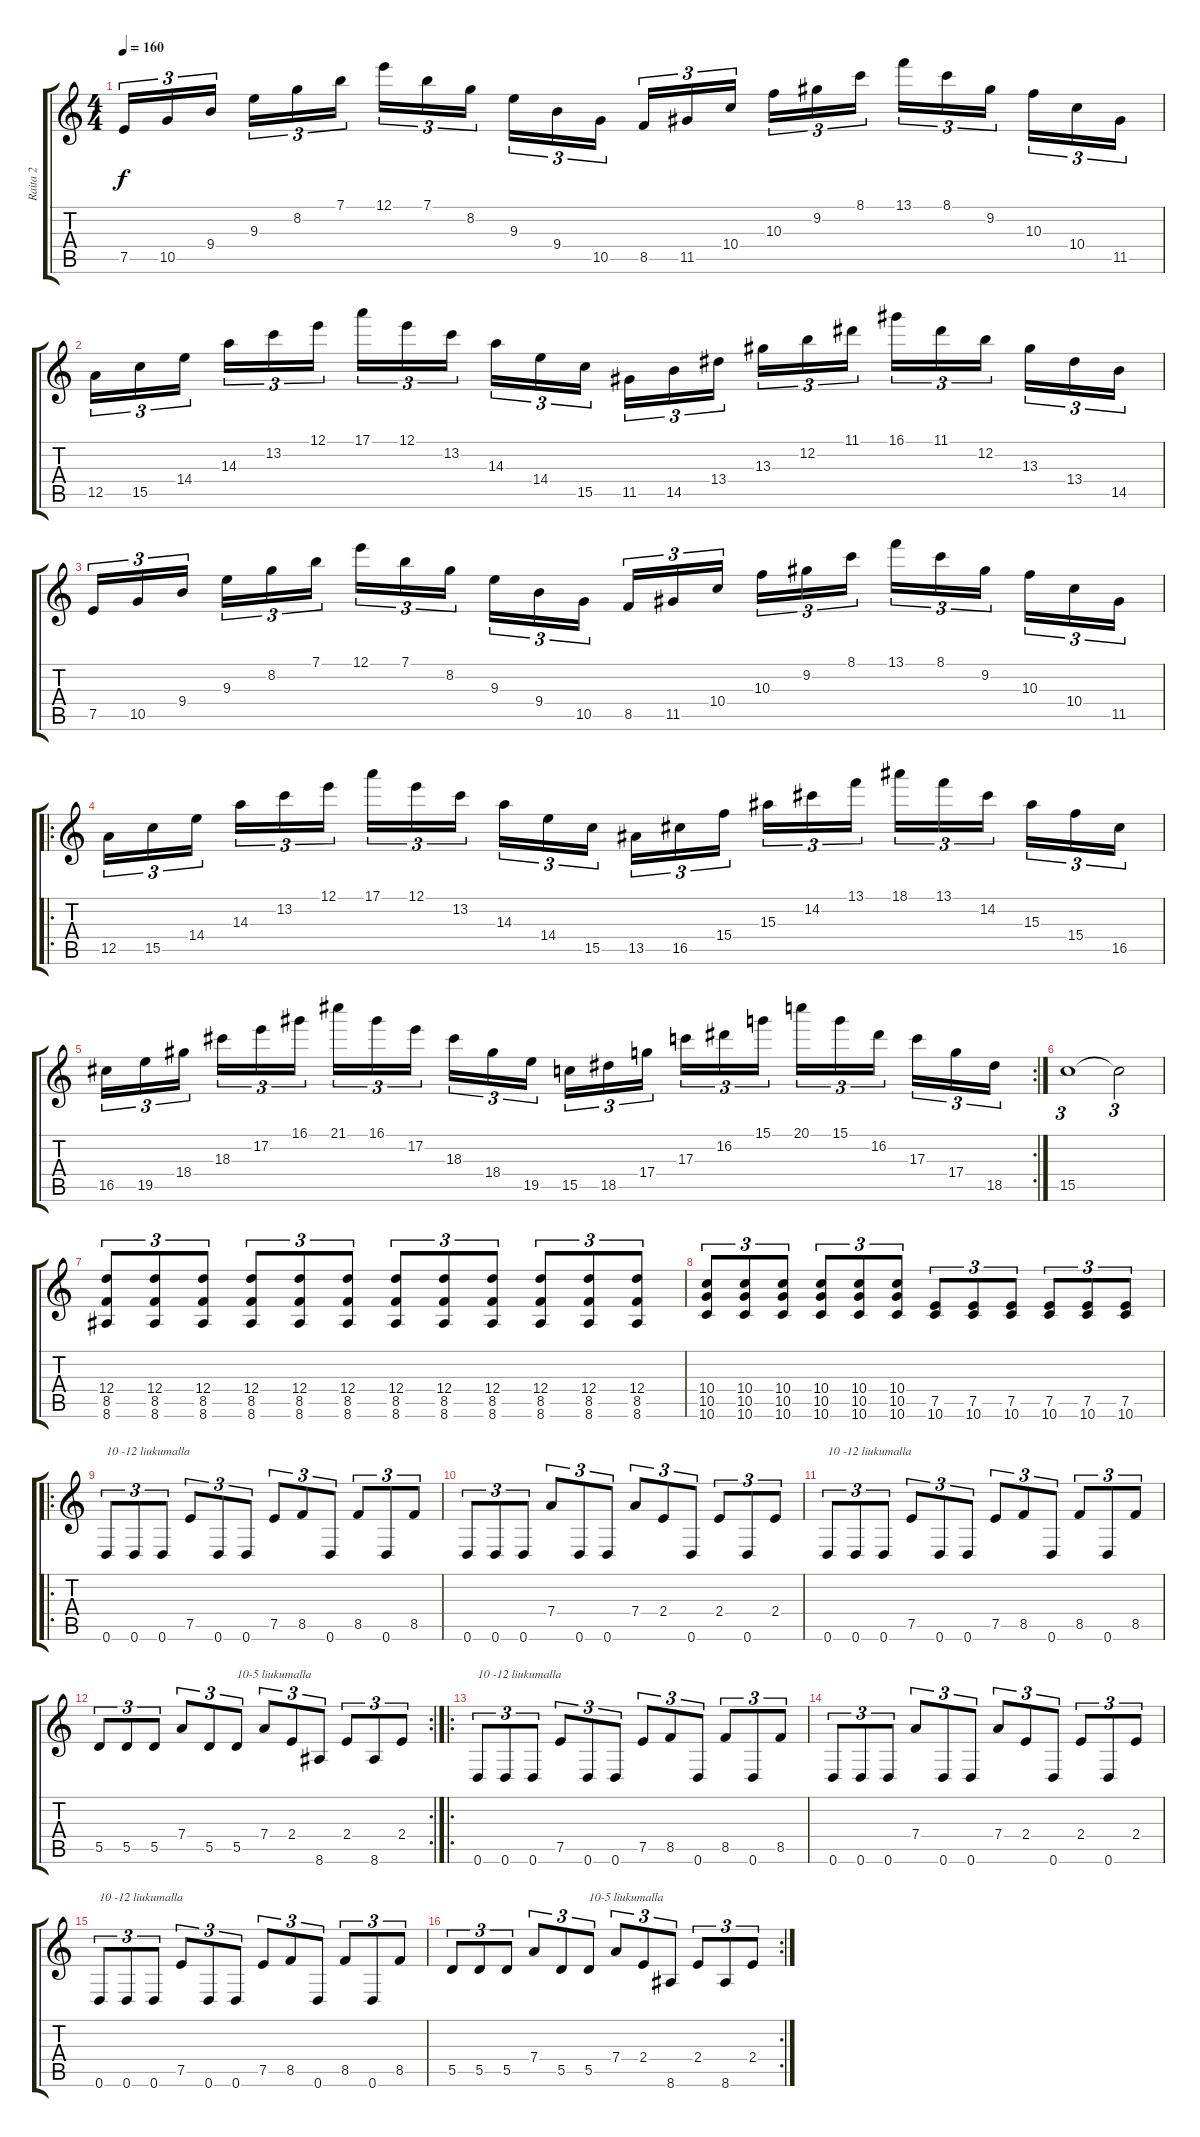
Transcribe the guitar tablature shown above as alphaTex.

\track ("Raita 2" "Raita 2") {instrument distortionguitar}
\staff {score tabs}
\tuning (E4 B3 G3 D3 A2 D2) {hide}
\ts (4 4)
\tempo 160
\clef g2
\ks c
7.5.16{tu (3 2) dy f} 10.5.16{tu (3 2)} 9.4.16{tu (3 2) beam splitsecondary} 9.3.16{tu (3 2)} 8.2.16{tu (3 2)} 7.1.16{tu (3 2)} 12.1.16{tu (3 2)} 7.1.16{tu (3 2)} 8.2.16{tu (3 2) beam splitsecondary} 9.3.16{tu (3 2)} 9.4.16{tu (3 2)} 10.5.16{tu (3 2)} 8.5.16{tu (3 2)} 11.5.16{tu (3 2)} 10.4.16{tu (3 2) beam splitsecondary} 10.3.16{tu (3 2)} 9.2.16{tu (3 2)} 8.1.16{tu (3 2)} 13.1.16{tu (3 2)} 8.1.16{tu (3 2)} 9.2.16{tu (3 2) beam splitsecondary} 10.3.16{tu (3 2)} 10.4.16{tu (3 2)} 11.5.16{tu (3 2)} |
12.5.16{tu (3 2)} 15.5.16{tu (3 2)} 14.4.16{tu (3 2) beam splitsecondary} 14.3.16{tu (3 2)} 13.2.16{tu (3 2)} 12.1.16{tu (3 2)} 17.1.16{tu (3 2)} 12.1.16{tu (3 2)} 13.2.16{tu (3 2) beam splitsecondary} 14.3.16{tu (3 2)} 14.4.16{tu (3 2)} 15.5.16{tu (3 2)} 11.5.16{tu (3 2)} 14.5.16{tu (3 2)} 13.4.16{tu (3 2) beam splitsecondary} 13.3.16{tu (3 2)} 12.2.16{tu (3 2)} 11.1.16{tu (3 2)} 16.1.16{tu (3 2)} 11.1.16{tu (3 2)} 12.2.16{tu (3 2) beam splitsecondary} 13.3.16{tu (3 2)} 13.4.16{tu (3 2)} 14.5.16{tu (3 2)} |
7.5.16{tu (3 2)} 10.5.16{tu (3 2)} 9.4.16{tu (3 2) beam splitsecondary} 9.3.16{tu (3 2)} 8.2.16{tu (3 2)} 7.1.16{tu (3 2)} 12.1.16{tu (3 2)} 7.1.16{tu (3 2)} 8.2.16{tu (3 2) beam splitsecondary} 9.3.16{tu (3 2)} 9.4.16{tu (3 2)} 10.5.16{tu (3 2)} 8.5.16{tu (3 2)} 11.5.16{tu (3 2)} 10.4.16{tu (3 2) beam splitsecondary} 10.3.16{tu (3 2)} 9.2.16{tu (3 2)} 8.1.16{tu (3 2)} 13.1.16{tu (3 2)} 8.1.16{tu (3 2)} 9.2.16{tu (3 2) beam splitsecondary} 10.3.16{tu (3 2)} 10.4.16{tu (3 2)} 11.5.16{tu (3 2)} |
\ro
12.5.16{tu (3 2)} 15.5.16{tu (3 2)} 14.4.16{tu (3 2) beam splitsecondary} 14.3.16{tu (3 2)} 13.2.16{tu (3 2)} 12.1.16{tu (3 2)} 17.1.16{tu (3 2)} 12.1.16{tu (3 2)} 13.2.16{tu (3 2) beam splitsecondary} 14.3.16{tu (3 2)} 14.4.16{tu (3 2)} 15.5.16{tu (3 2)} 13.5.16{tu (3 2)} 16.5.16{tu (3 2)} 15.4.16{tu (3 2) beam splitsecondary} 15.3.16{tu (3 2)} 14.2.16{tu (3 2)} 13.1.16{tu (3 2)} 18.1.16{tu (3 2)} 13.1.16{tu (3 2)} 14.2.16{tu (3 2) beam splitsecondary} 15.3.16{tu (3 2)} 15.4.16{tu (3 2)} 16.5.16{tu (3 2)} |
\rc 2
16.5.16{tu (3 2)} 19.5.16{tu (3 2)} 18.4.16{tu (3 2) beam splitsecondary} 18.3.16{tu (3 2)} 17.2.16{tu (3 2)} 16.1.16{tu (3 2)} 21.1.16{tu (3 2)} 16.1.16{tu (3 2)} 17.2.16{tu (3 2) beam splitsecondary} 18.3.16{tu (3 2)} 18.4.16{tu (3 2)} 19.5.16{tu (3 2)} 15.5.16{tu (3 2)} 18.5.16{tu (3 2)} 17.4.16{tu (3 2) beam splitsecondary} 17.3.16{tu (3 2)} 16.2.16{tu (3 2)} 15.1.16{tu (3 2)} 20.1.16{tu (3 2)} 15.1.16{tu (3 2)} 16.2.16{tu (3 2) beam splitsecondary} 17.3.16{tu (3 2)} 17.4.16{tu (3 2)} 18.5.16{tu (3 2)} |
15.5.1{tu (3 2)} 15.5{t}.2{tu (3 2)} |
(12.4 8.5 8.6).8{tu (3 2)} (12.4 8.5 8.6).8{tu (3 2)} (12.4 8.5 8.6).8{tu (3 2)} (12.4 8.5 8.6).8{tu (3 2)} (12.4 8.5 8.6).8{tu (3 2)} (12.4 8.5 8.6).8{tu (3 2)} (12.4 8.5 8.6).8{tu (3 2)} (12.4 8.5 8.6).8{tu (3 2)} (12.4 8.5 8.6).8{tu (3 2)} (12.4 8.5 8.6).8{tu (3 2)} (12.4 8.5 8.6).8{tu (3 2)} (12.4 8.5 8.6).8{tu (3 2)} |
(10.4 10.5 10.6).8{tu (3 2)} (10.4 10.5 10.6).8{tu (3 2)} (10.4 10.5 10.6).8{tu (3 2)} (10.4 10.5 10.6).8{tu (3 2)} (10.4 10.5 10.6).8{tu (3 2)} (10.4 10.5 10.6).8{tu (3 2)} (7.5 10.6).8{tu (3 2)} (7.5 10.6).8{tu (3 2)} (7.5 10.6).8{tu (3 2)} (7.5 10.6).8{tu (3 2)} (7.5 10.6).8{tu (3 2)} (7.5 10.6).8{tu (3 2)} |
\ro
0.6.8{tu (3 2) txt "10 -12 liukumalla"} 0.6.8{tu (3 2)} 0.6.8{tu (3 2)} 7.5.8{tu (3 2)} 0.6.8{tu (3 2)} 0.6.8{tu (3 2)} 7.5.8{tu (3 2)} 8.5.8{tu (3 2)} 0.6.8{tu (3 2)} 8.5.8{tu (3 2)} 0.6.8{tu (3 2)} 8.5.8{tu (3 2)} |
0.6.8{tu (3 2)} 0.6.8{tu (3 2)} 0.6.8{tu (3 2)} 7.4.8{tu (3 2)} 0.6.8{tu (3 2)} 0.6.8{tu (3 2)} 7.4.8{tu (3 2)} 2.4.8{tu (3 2)} 0.6.8{tu (3 2)} 2.4.8{tu (3 2)} 0.6.8{tu (3 2)} 2.4.8{tu (3 2)} |
0.6.8{tu (3 2) txt "10 -12 liukumalla"} 0.6.8{tu (3 2)} 0.6.8{tu (3 2)} 7.5.8{tu (3 2)} 0.6.8{tu (3 2)} 0.6.8{tu (3 2)} 7.5.8{tu (3 2)} 8.5.8{tu (3 2)} 0.6.8{tu (3 2)} 8.5.8{tu (3 2)} 0.6.8{tu (3 2)} 8.5.8{tu (3 2)} |
\rc 2
5.5.8{tu (3 2)} 5.5.8{tu (3 2)} 5.5.8{tu (3 2)} 7.4.8{tu (3 2)} 5.5.8{tu (3 2)} 5.5.8{tu (3 2) txt "10-5 liukumalla"} 7.4.8{tu (3 2)} 2.4.8{tu (3 2)} 8.6.8{tu (3 2)} 2.4.8{tu (3 2)} 8.6.8{tu (3 2)} 2.4.8{tu (3 2)} |
\ro
0.6.8{tu (3 2) txt "10 -12 liukumalla"} 0.6.8{tu (3 2)} 0.6.8{tu (3 2)} 7.5.8{tu (3 2)} 0.6.8{tu (3 2)} 0.6.8{tu (3 2)} 7.5.8{tu (3 2)} 8.5.8{tu (3 2)} 0.6.8{tu (3 2)} 8.5.8{tu (3 2)} 0.6.8{tu (3 2)} 8.5.8{tu (3 2)} |
0.6.8{tu (3 2)} 0.6.8{tu (3 2)} 0.6.8{tu (3 2)} 7.4.8{tu (3 2)} 0.6.8{tu (3 2)} 0.6.8{tu (3 2)} 7.4.8{tu (3 2)} 2.4.8{tu (3 2)} 0.6.8{tu (3 2)} 2.4.8{tu (3 2)} 0.6.8{tu (3 2)} 2.4.8{tu (3 2)} |
0.6.8{tu (3 2) txt "10 -12 liukumalla"} 0.6.8{tu (3 2)} 0.6.8{tu (3 2)} 7.5.8{tu (3 2)} 0.6.8{tu (3 2)} 0.6.8{tu (3 2)} 7.5.8{tu (3 2)} 8.5.8{tu (3 2)} 0.6.8{tu (3 2)} 8.5.8{tu (3 2)} 0.6.8{tu (3 2)} 8.5.8{tu (3 2)} |
\rc 2
5.5.8{tu (3 2)} 5.5.8{tu (3 2)} 5.5.8{tu (3 2)} 7.4.8{tu (3 2)} 5.5.8{tu (3 2)} 5.5.8{tu (3 2) txt "10-5 liukumalla"} 7.4.8{tu (3 2)} 2.4.8{tu (3 2)} 8.6.8{tu (3 2)} 2.4.8{tu (3 2)} 8.6.8{tu (3 2)} 2.4.8{tu (3 2)}
